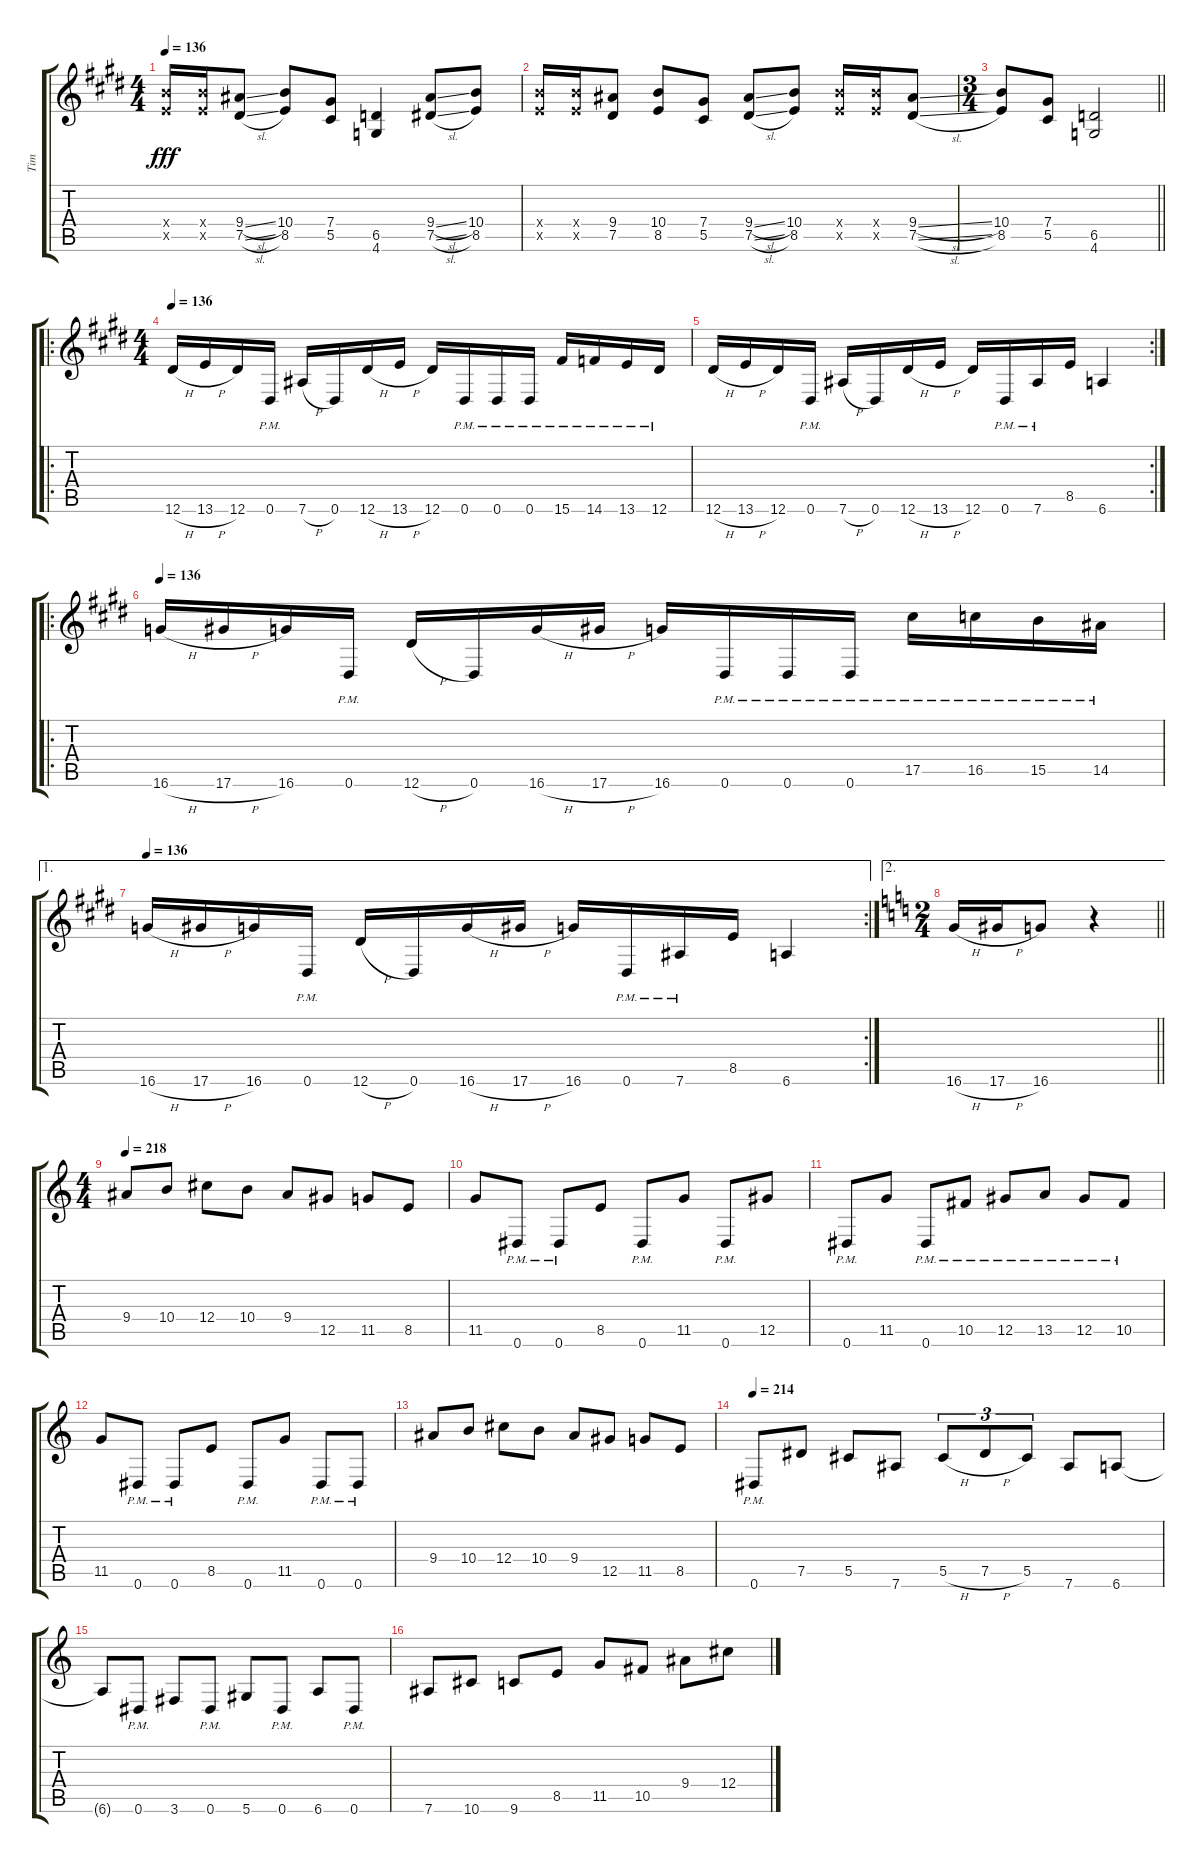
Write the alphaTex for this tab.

\track ("Tim" "Tim") {instrument overdrivenguitar}
\staff {score tabs}
\tuning (Eb4 Bb3 Gb3 Db3 Ab2 Eb2) {hide}
\ts (4 4)
\tempo 136
\clef g2
\ks e
(10.4{x} 8.5{x}).16{dy fff} (10.4{x} 8.5{x}).16 (9.4{sl} 7.5{sl}).8 (10.4 8.5).8 (7.4 5.5).8 (6.5 4.6).4 (9.4{sl} 7.5{sl}).8 (10.4 8.5).8 |
(10.4{x} 8.5{x}).16 (10.4{x} 8.5{x}).16 (9.4 7.5).8 (10.4 8.5).8 (7.4 5.5).8 (9.4{sl} 7.5{sl}).8 (10.4 8.5).8 (10.4{x} 8.5{x}).16 (10.4{x} 8.5{x}).16 (9.4{sl} 7.5{sl}).8 |
\ts (3 4)
\barLineRight lightlight
(10.4 8.5).8 (7.4 5.5).8 (6.5 4.6).2 |
\ro
\ts (4 4)
\tempo 136
12.6{h}.16 13.6{h}.16 12.6.16 0.6{pm}.16 7.6{h}.16 0.6.16 12.6{h}.16 13.6{h}.16 12.6.16 0.6{pm}.16 0.6{pm}.16 0.6{pm}.16 15.6{pm}.16 14.6{pm}.16 13.6{pm}.16 12.6{pm}.16 |
\rc 2
12.6{h}.16 13.6{h}.16 12.6.16 0.6{pm}.16 7.6{h}.16 0.6.16 12.6{h}.16 13.6{h}.16 12.6.16 0.6{pm}.16 7.6{pm}.16 8.5.16 6.6.4 |
\ro
\tempo 136
16.6{h}.16 17.6{h}.16 16.6.16 0.6{pm}.16 12.6{h}.16 0.6.16 16.6{h}.16 17.6{h}.16 16.6.16 0.6{pm}.16 0.6{pm}.16 0.6{pm}.16 17.5{pm}.16 16.5{pm}.16 15.5{pm}.16 14.5{pm}.16 |
\ae 1
\rc 2
\tempo 136
16.6{h}.16 17.6{h}.16 16.6.16 0.6{pm}.16 12.6{h}.16 0.6.16 16.6{h}.16 17.6{h}.16 16.6.16 0.6{pm}.16 7.6{pm}.16 8.5.16 6.6.4 |
\ae 2
\ts (2 4)
\barLineRight lightlight
\ks c
16.6{h}.16 17.6{h}.16 16.6.8 r.4 |
\ts (4 4)
\tempo 218
9.4.8 10.4.8 12.4.8 10.4.8 9.4.8 12.5.8 11.5.8 8.5.8 |
11.5.8 0.6{pm}.8 0.6{pm}.8 8.5.8 0.6{pm}.8 11.5.8 0.6{pm}.8 12.5.8 |
0.6{pm}.8 11.5.8 0.6{pm}.8 10.5{pm}.8 12.5{pm}.8 13.5{pm}.8 12.5{pm}.8 10.5{pm}.8 |
11.5.8 0.6{pm}.8 0.6{pm}.8 8.5.8 0.6{pm}.8 11.5.8 0.6{pm}.8 0.6{pm}.8 |
9.4.8 10.4.8 12.4.8 10.4.8 9.4.8 12.5.8 11.5.8 8.5.8 |
\tempo 214
0.6{pm}.8 7.5.8 5.5.8 7.6.8 5.5{h}.8{tu (3 2)} 7.5{h}.8{tu (3 2)} 5.5.8{tu (3 2)} 7.6.8 6.6.8 |
6.6{t}.8 0.6{pm}.8 3.6.8 0.6{pm}.8 5.6.8 0.6{pm}.8 6.6.8 0.6{pm}.8 |
7.6.8 10.6.8 9.6.8 8.5.8 11.5.8 10.5.8 9.4.8 12.4.8
